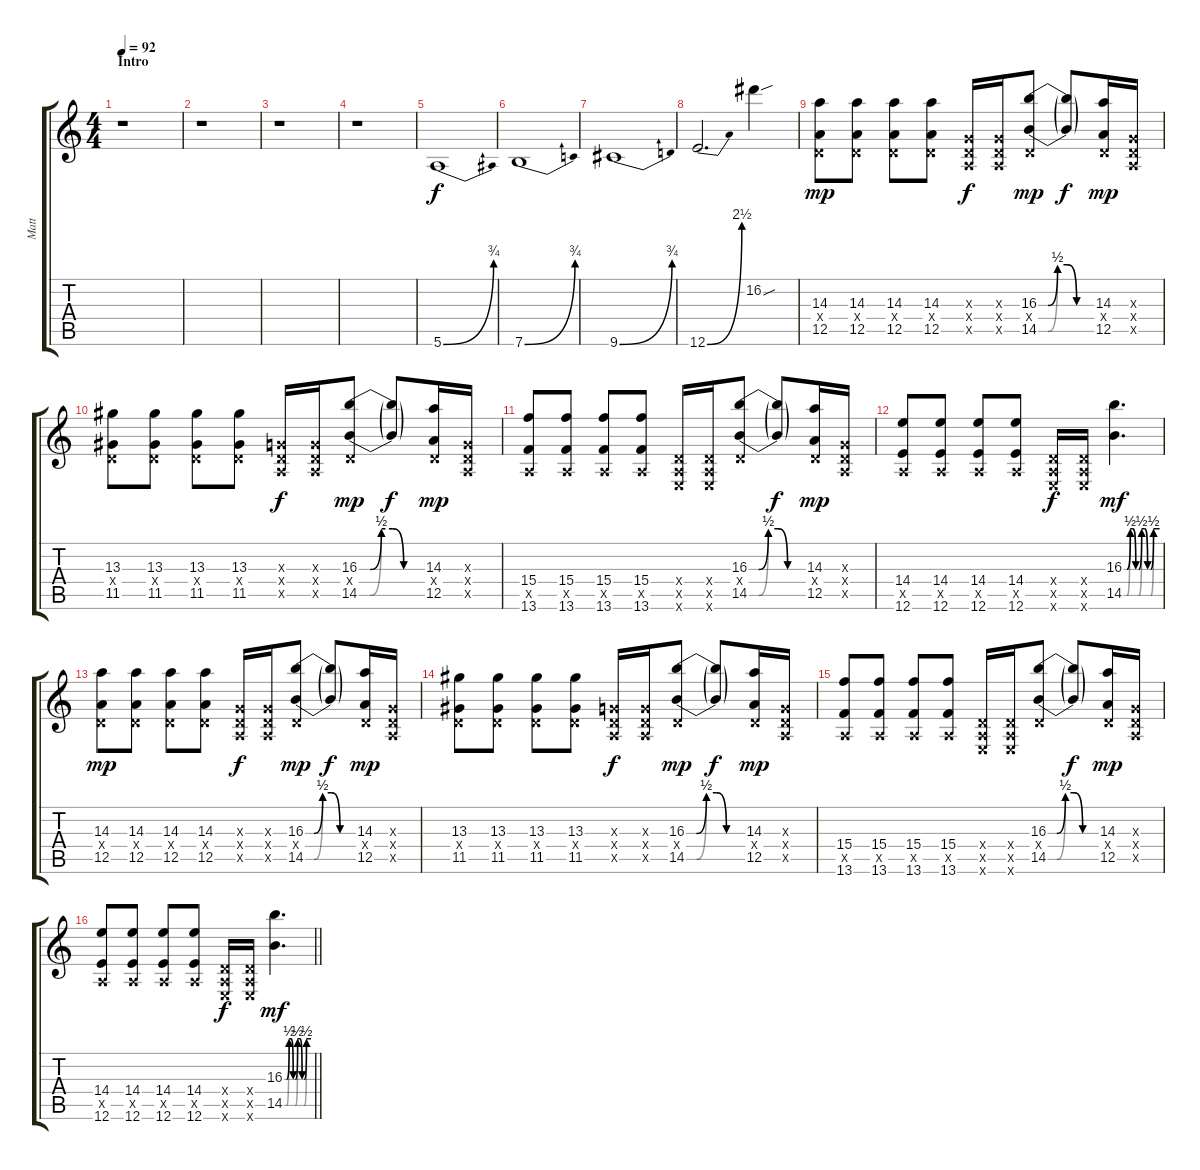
\track ("Matt" "Matt") {instrument distortionguitar}
\staff {score tabs}
\tuning (E4 B3 G3 D3 A2 E2) {hide}
\ts (4 4)
\section ("" "Intro")
\tempo 92
\clef g2
\ks c
r.1{dy f instrument distortionguitar} |
r.1 |
r.1 |
r.1 |
5.6{be (bend 0 0 60 3)}.1 |
7.6{be (bend 0 0 60 3)}.1 |
9.6{be (bend 0 0 60 3)}.1 |
12.6{be (bend 0 0 60 10)}.2{d} 16.2{sou}.4 |
(14.3 0.4{x} 12.5).8{dy mp} (14.3 0.4{x} 12.5).8 (14.3 0.4{x} 12.5).8 (14.3 0.4{x} 12.5).8 (0.3{x} 0.4{x} 0.5{x}).16{dy f} (0.3{x} 0.4{x} 0.5{x}).16 (16.3{be (custom 0 0 10 0 20 2 30 2 40 0 60 0)} 0.4{x} 14.5{be (custom 0 0 10 0 20 2 30 2 40 0 60 0)}).8{dy mp} (16.3{t} 14.5{t}).8{dy f} (14.3 0.4{x} 12.5).16{dy mp} (0.3{x} 0.4{x} 0.5{x}).16 |
(13.3 0.4{x} 11.5).8 (13.3 0.4{x} 11.5).8 (13.3 0.4{x} 11.5).8 (13.3 0.4{x} 11.5).8 (0.3{x} 0.4{x} 0.5{x}).16{dy f} (0.3{x} 0.4{x} 0.5{x}).16 (16.3{be (custom 0 0 10 0 20 2 30 2 40 0 60 0)} 0.4{x} 14.5{be (custom 0 0 10 0 20 2 30 2 40 0 60 0)}).8{dy mp} (16.3{t} 14.5{t}).8{dy f} (14.3 0.4{x} 12.5).16{dy mp} (0.3{x} 0.4{x} 0.5{x}).16 |
(15.4 0.5{x} 13.6).8 (15.4 0.5{x} 13.6).8 (15.4 0.5{x} 13.6).8 (15.4 0.5{x} 13.6).8 (0.4{x} 0.5{x} 0.6{x}).16 (0.4{x} 0.5{x} 0.6{x}).16 (16.3{be (custom 0 0 10 0 20 2 30 2 40 0 60 0)} 0.4{x} 14.5{be (custom 0 0 10 0 20 2 30 2 40 0 60 0)}).8 (16.3{t} 14.5{t}).8{dy f} (14.3 0.4{x} 12.5).16{dy mp} (0.3{x} 0.4{x} 0.5{x}).16 |
(14.4 0.5{x} 12.6).8 (14.4 0.5{x} 12.6).8 (14.4 0.5{x} 12.6).8 (14.4 0.5{x} 12.6).8 (0.4{x} 0.5{x} 0.6{x}).16{dy f} (0.4{x} 0.5{x} 0.6{x}).16 (16.3{be (custom 0 0 5 0 11 2 15 2 20 0 25 0 30 2 35 2 40 0 45 0 50 2 55 2 60 2)} 14.5{be (custom 0 0 5 0 10 2 15 2 20 0 25 0 30 2 35 2 40 0 45 0 50 2 55 2 60 2)}).4{d dy mf} |
(14.3 0.4{x} 12.5).8{dy mp} (14.3 0.4{x} 12.5).8 (14.3 0.4{x} 12.5).8 (14.3 0.4{x} 12.5).8 (0.3{x} 0.4{x} 0.5{x}).16{dy f} (0.3{x} 0.4{x} 0.5{x}).16 (16.3{be (custom 0 0 10 0 20 2 30 2 40 0 60 0)} 0.4{x} 14.5{be (custom 0 0 10 0 20 2 30 2 40 0 60 0)}).8{dy mp} (16.3{t} 14.5{t}).8{dy f} (14.3 0.4{x} 12.5).16{dy mp} (0.3{x} 0.4{x} 0.5{x}).16 |
(13.3 0.4{x} 11.5).8 (13.3 0.4{x} 11.5).8 (13.3 0.4{x} 11.5).8 (13.3 0.4{x} 11.5).8 (0.3{x} 0.4{x} 0.5{x}).16{dy f} (0.3{x} 0.4{x} 0.5{x}).16 (16.3{be (custom 0 0 10 0 20 2 30 2 40 0 60 0)} 0.4{x} 14.5{be (custom 0 0 10 0 20 2 30 2 40 0 60 0)}).8{dy mp} (16.3{t} 14.5{t}).8{dy f} (14.3 0.4{x} 12.5).16{dy mp} (0.3{x} 0.4{x} 0.5{x}).16 |
(15.4 0.5{x} 13.6).8 (15.4 0.5{x} 13.6).8 (15.4 0.5{x} 13.6).8 (15.4 0.5{x} 13.6).8 (0.4{x} 0.5{x} 0.6{x}).16 (0.4{x} 0.5{x} 0.6{x}).16 (16.3{be (custom 0 0 10 0 20 2 30 2 40 0 60 0)} 0.4{x} 14.5{be (custom 0 0 10 0 20 2 30 2 40 0 60 0)}).8 (16.3{t} 14.5{t}).8{dy f} (14.3 0.4{x} 12.5).16{dy mp} (0.3{x} 0.4{x} 0.5{x}).16 |
\barLineRight lightlight
(14.4 0.5{x} 12.6).8 (14.4 0.5{x} 12.6).8 (14.4 0.5{x} 12.6).8 (14.4 0.5{x} 12.6).8 (0.4{x} 0.5{x} 0.6{x}).16{dy f} (0.4{x} 0.5{x} 0.6{x}).16 (16.3{be (custom 0 0 5 0 11 2 15 2 20 0 25 0 30 2 35 2 40 0 45 0 50 2 55 2 60 2)} 14.5{be (custom 0 0 5 0 10 2 15 2 20 0 25 0 30 2 35 2 40 0 45 0 50 2 55 2 60 2)}).4{d dy mf}
